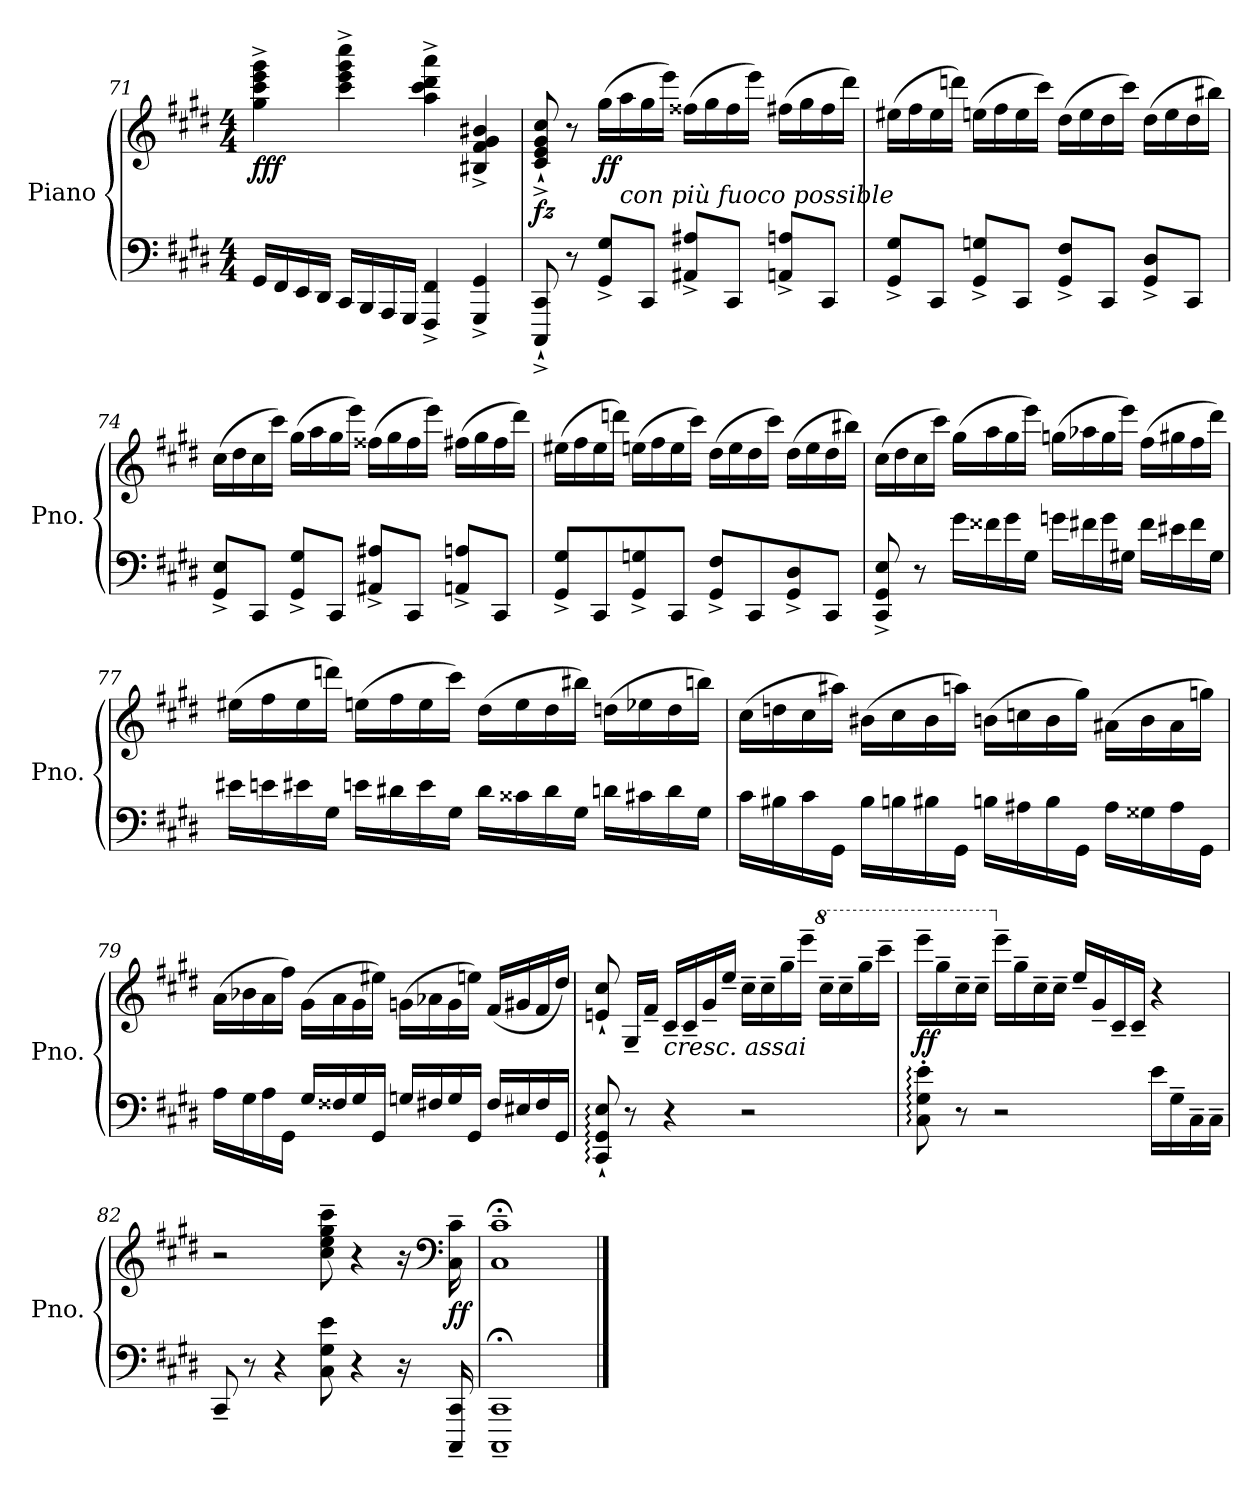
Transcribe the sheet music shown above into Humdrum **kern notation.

**kern	**kern	**dynam
*part1	*part1	*part1
*staff2	*staff1	*staff1/2
*I"Piano	*	*
*I'Pno.	*	*
*clefF4	*clefG2	*
*k[f#c#g#d#]	*k[f#c#g#d#]	*
*M4/4	*M4/4	*
=71	=71	=71
!	!	!LO:DY:b
16GG#/LL	4gg#\^ 4ccc#\^ 4eee\^ 4ggg#\^	fff
16FF#/	.	.
16EE/	.	.
16DD#/JJ	.	.
16CC#/LL	4ccc#\^ 4eee\^ 4ggg#\^ 4cccc#\^	.
16BBB/	.	.
16AAA/	.	.
16GGG#/JJ	.	.
4FFF#/^ 4FF#/^	4aa\^ 4ccc#\^ 4ddd#\^ 4aaa\^	.
4GGG#/^ 4GG#/^	4B#X/^ 4f#/^ 4g#/^ 4b#X/^	.
=72	=72	=72
!	!	!LO:DY:b
8CCC#/`^ 8CC#/`^	8c#/`^ 8e/`^ 8g#/`^ 8cc#/`^	fz
8r	8r	.
!	!	!LO:DY:b
8GG#/^ 8G#/^L	(>16gg#\LL	ff
!	!LO:TX:b:i:t=con più fuoco possible	!
.	16aa\	.
8CC#/J	16gg#\	.
.	16eee\JJ)	.
8AA#X/^ 8A#X/^L	(>16ff##X\LL	.
.	16gg#\	.
8CC#/J	16ff##\	.
.	16eee\JJ)	.
8AAn/^ 8An/^L	(>16ff#X\LL	.
.	16gg#\	.
8CC#/J	16ff#\	.
.	16ddd#\JJ)	.
!!LO:LB:g=z
=73	=73	=73
8GG#/^ 8G#/^L	(>16ee#X\LL	.
.	16ff#\	.
8CC#/J	16ee#\	.
.	16dddn\JJ)	.
8GG#/^ 8Gn/^L	(>16een\LL	.
.	16ff#\	.
8CC#/J	16ee\	.
.	16ccc#\JJ)	.
8GG#/^ 8F#/^L	(>16dd#\LL	.
.	16ee\	.
8CC#/J	16dd#\	.
.	16ccc#\JJ)	.
8GG#/^ 8D#/^L	(>16dd#\LL	.
.	16ee\	.
8CC#/J	16dd#\	.
.	16bb#X\JJ)	.
=74	=74	=74
8GG#/^ 8E/^L	(>16cc#\LL	.
.	16dd#\	.
8CC#/J	16cc#\	.
.	16ccc#\JJ)	.
8GG#/^ 8G#/^L	(>16gg#\LL	.
.	16aa\	.
8CC#/J	16gg#\	.
.	16eee\JJ)	.
8AA#X/^ 8A#X/^L	(>16ff##X\LL	.
.	16gg#\	.
8CC#/J	16ff##\	.
.	16eee\JJ)	.
8AAn/^ 8An/^L	(>16ff#X\LL	.
.	16gg#\	.
8CC#/J	16ff#\	.
.	16ddd#\JJ)	.
=75	=75	=75
8GG#/^ 8G#/^L	(>16ee#X\LL	.
.	16ff#\	.
8CC#/	16ee#\	.
.	16dddn\JJ)	.
8GG#/^ 8Gn/^	(>16een\LL	.
.	16ff#\	.
8CC#/J	16ee\	.
.	16ccc#\JJ)	.
8GG#/^ 8F#/^L	(>16dd#\LL	.
.	16ee\	.
8CC#/	16dd#\	.
.	16ccc#\JJ)	.
8GG#/^ 8D#/^	(>16dd#\LL	.
.	16ee\	.
8CC#/J	16dd#\	.
.	16bb#X\JJ)	.
!!LO:LB:g=z
=76	=76	=76
8CC#/^ 8GG#/^ 8E/^	(>16cc#\LL	.
.	16dd#\	.
8r	16cc#\	.
.	16ccc#\JJ)	.
16g#\LL	(>16gg#\LL	.
16f##X\	16aa\	.
16g#\	16gg#\	.
16G#\JJ	16eee\JJ)	.
16gn\LL	(>16ggn\LL	.
16f#X\	16aa-X\	.
16g\	16gg\	.
16G#X\JJ	16eee\JJ)	.
16f#\LL	(>16ff#\LL	.
16e#X\	16gg#X\	.
16f#\	16ff#\	.
16G#\JJ	16ddd#\JJ)	.
=77	=77	=77
16e#X\LL	(>16ee#X\LL	.
16en\	16ff#\	.
16e#X\	16ee#\	.
16G#\JJ	16dddn\JJ)	.
16en\LL	(>16een\LL	.
16d#X\	16ff#\	.
16e\	16ee\	.
16G#\JJ	16ccc#\JJ)	.
16d#\LL	(>16dd#\LL	.
16c##X\	16ee\	.
16d#\	16dd#\	.
16G#\JJ	16bb#X\JJ)	.
16dn\LL	(>16ddn\LL	.
16c#X\	16ee-X\	.
16d\	16dd\	.
16G#\JJ	16bbn\JJ)	.
!!LO:LB:g=z
=78	=78	=78
16c#\LL	(>16cc#\LL	.
16B#X\	16ddn\	.
16c#\	16cc#\	.
16GG#\JJ	16aa#X\JJ)	.
16B#\LL	(>16b#X\LL	.
16Bn\	16cc#\	.
16B#X\	16b#\	.
16GG#\JJ	16aan\JJ)	.
16Bn\LL	(>16bn\LL	.
16A#X\	16ccn\	.
16B\	16b\	.
16GG#\JJ	16gg#\JJ)	.
16A#\LL	(>16a#X\LL	.
16G##X\	16b\	.
16A#\	16a#\	.
16GG#\JJ	16ggn\JJ)	.
=79	=79	=79
16A\LL	(>16a\LL	.
16G#\	16b-X\	.
16A\	16a\	.
16GG#\JJ	16ff#\JJ)	.
16G#/LL	(>16g#\LL	.
16F##X/	16a\	.
16G#/	16g#\	.
16GG#/JJ	16ee#X\JJ)	.
16Gn/LL	(>16gn\LL	.
16F#X/	16a-X\	.
16G/	16g\	.
16GG#/JJ	16een\JJ)	.
16F#/LL	(<16f#/LL	.
16E#X/	16g#X/	.
16F#/	16f#/	.
16GG#/JJ	16dd#/JJ)	.
!!LO:LB:g=z
=80	=80	=80
8CC#/:` 8GG#/:` 8E/:`	8en/` 8cc#/`	.
8r	(>16G#~/LL	.
.	16f#~/JJ	.
!	!LO:TX:b:i:t=cresc. assai	!
4r	16c#~/LL	.
.	16c#~/	.
.	16g#~/	.
.	16ee~/JJ	.
2r	16cc#~\LL	.
.	16cc#~\	.
.	16gg#~\	.
.	16eee~\JJ	.
*	*8va	*
.	16ccc#~\LL	.
.	16ccc#~\	.
.	16ggg#~\	.
.	16cccc#~\JJ	.
=81	=81	=81
!	!	!LO:DY:b
8C#\:' 8G#\:' 8e\:'	16eeee~\LL	ff
.	16ggg#~\	.
8r	16ccc#~\	.
.	16ccc#~\JJ	.
*	*X8va	*
2r	16eee~\LL	.
.	16gg#~\	.
.	16cc#~\	.
.	16cc#~\JJ	.
.	16ee~/LL	.
.	16g#~/	.
.	16c#~/	.
.	16c#~/JJ	.
16e\LL	4r	.
16G#~\	.	.
16C#~\	.	.
16C#~\JJ	.	.
=82	=82	=82
8CC#~/)	2r	.
8r	.	.
4r	.	.
8C#\ 8G#\ 8e\	8cc#\~ 8ee\~ 8gg#\~ 8ccc#\~	.
4r	4r	.
16r	16r	.
*	*clefF4	*
!	!	!LO:DY:b
16CCC#/~ 16CC#/~	16C#\~ 16c#\~	ff
=83	=83	=83
1CCC#;<~ 1CC#;<~	1C#;<~ 1c#;<~	.
==	==	==
*-	*-	*-
